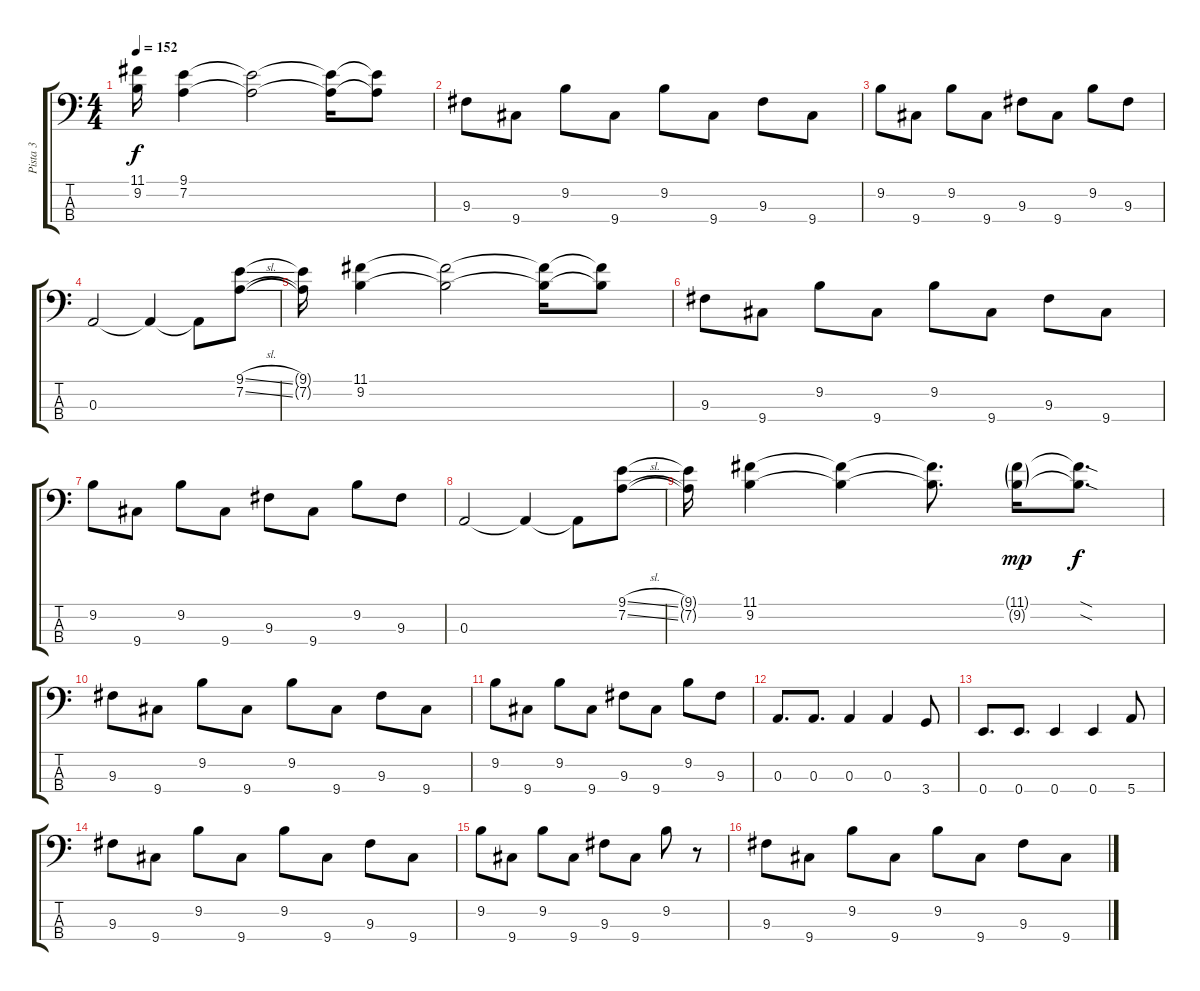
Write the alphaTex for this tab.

\track ("Pista 3" "Pista 3") {instrument electricbassfinger}
\staff {score tabs}
\tuning (G2 D2 A1 E1) {hide}
\ts (4 4)
\tempo 152
\clef f4
\ks c
(11.1{t} 9.2{t}).16{dy f} (9.1 7.2).4 (9.1{t} 7.2{t}).2 (9.1{t} 7.2{t}).16 (9.1{t} 7.2{t}).8 |
9.3.8 9.4.8 9.2.8 9.4.8 9.2.8 9.4.8 9.3.8 9.4.8 |
9.2.8 9.4.8 9.2.8 9.4.8 9.3.8 9.4.8 9.2.8 9.3.8 |
0.3.2 0.3{t}.4 0.3{t}.8 (9.1{sl} 7.2{sl}).8 |
(9.1{t} 7.2{t}).16 (11.1 9.2).4 (11.1{t} 9.2{t}).2 (11.1{t} 9.2{t}).16 (11.1{t} 9.2{t}).8 |
9.3.8 9.4.8 9.2.8 9.4.8 9.2.8 9.4.8 9.3.8 9.4.8 |
9.2.8 9.4.8 9.2.8 9.4.8 9.3.8 9.4.8 9.2.8 9.3.8 |
0.3.2 0.3{t}.4 0.3{t}.8 (9.1{sl} 7.2{sl}).8 |
(9.1{t} 7.2{t}).16 (11.1 9.2).4 (11.1{t} 9.2{t}).4 (11.1{t} 9.2{t}).8{d} (11.1{g} 9.2{g}).16{dy mp} (11.1{sod t} 9.2{sod t}).8{d dy f} |
9.3.8 9.4.8 9.2.8 9.4.8 9.2.8 9.4.8 9.3.8 9.4.8 |
9.2.8 9.4.8 9.2.8 9.4.8 9.3.8 9.4.8 9.2.8 9.3.8 |
0.3.8{d} 0.3.8{d} 0.3.4 0.3.4 3.4.8 |
0.4.8{d} 0.4.8{d} 0.4.4 0.4.4 5.4.8 |
9.3.8 9.4.8 9.2.8 9.4.8 9.2.8 9.4.8 9.3.8 9.4.8 |
9.2.8 9.4.8 9.2.8 9.4.8 9.3.8 9.4.8 9.2.8 r.8 |
9.3.8 9.4.8 9.2.8 9.4.8 9.2.8 9.4.8 9.3.8 9.4.8
